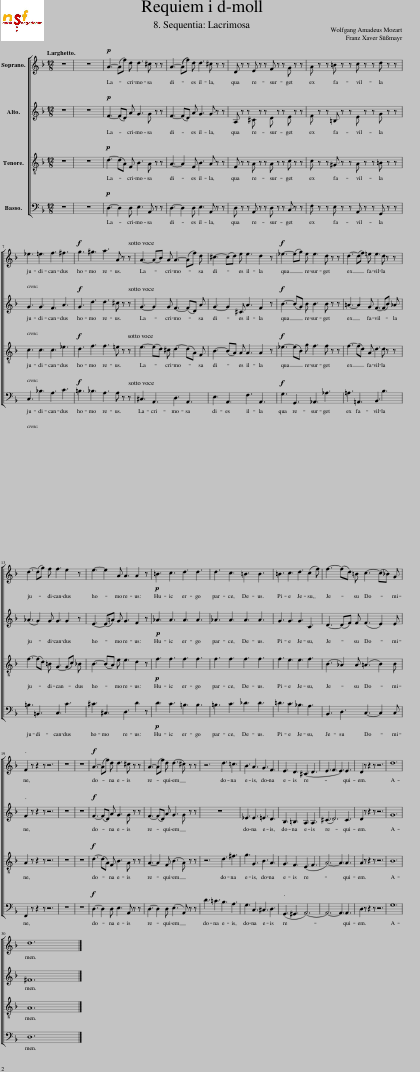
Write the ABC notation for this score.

X:1
%%score ( 1 2 ) ( 3 4 ) 5 6 { 7 8 9 } { 10 11 } 12 [ 13 14 15 16 ] 17 18
L:1/8
Q:1/4=50
M:12/8
I:linebreak $
K:F
V:1 treble transpose=-7
V:2 treble transpose="-7 "
V:3 bass
V:4 bass
V:5 treble transpose=2
V:6 bass
V:7 alto
V:8 tenor
V:9 bass
V:10 treble
V:11 treble
V:12 alto
V:13 treble
V:14 treble
V:15 treble-8
V:16 bass
V:17 bass
V:18 treble
V:1
[K:C] z12 | z12 |!p! e3- (e c') a (a3 ^g-) z z | e3- (e c') a (a3 ^g-) z z | A3 B3 c3 d3 | %5
 e3 ^f3 g3 a3 |$!<(! _b3 =b3 c'3 _b3!<)! |!f! a3 c'3 c'3 =b2 z | z12 | z12 | %10
!f! _b3- b2 b b3 a2 z | a3- (a c') b b3 a2 z |$ a3- a2 c' c'3 b2 z | b3- b2 e e3 e2 z | z12 | %15
 z12 | z12 | z2 z!p! ^f3 g3- (g =f) d |$ c6- c3 e g c' | c'3- c' a ^f g3- g =f d | %20
 c2 z z2 z z6 |!f! e3- (e c') a (a3 ^g-) z z | e3- (e c') a (a3 ^g-) z z | z6 a3 =g3 |!>(! f3 e3 d3 c3!>)! | %25
!p! B3 A3 ^G3 A3 | B3 c3 B6 |!<(! A3 ^c3 e3 g3!<)! |!f! [df]12 |$ [^ce]12 |] %30
V:2
[K:C] x12 | x12 | c3- c A e (d3 d-) x2 | c3- c A e (d3 d-) x2 | E3 ^G3 A3 B3 | %5
 c3 ^F3 B3 d3 |$ d3 d3 c3 e3 | d3 a3 a3 ^g2 x | x12 | x12 | %10
 d3- d2 d c3 c2 x | e3- e2 d c3- (c f) _e |$ _e3 d3 d3 d2 x | B3 B =e d d3 c2 x | x12 | %15
 x12 | x12 | x3 _e3 =e3 B3 |$ c3 G3 A3 c3 | c6- c3 B3 | %20
 c2 x10 | c3- c A e (d3 d-) x2 | c3- c A e (d3 d-) x2 | z12 | _B3 B3 =B3 A3 | %25
 F3 ^F3 E3 E3 | ^G3 A6 G3 | A3 =G3 E3 ^c3 | x12 |$ x12 |] %30
V:3
 z12 | z12 |!p! D3- (D A,) F, (B,3 A,-) z z | A,3- A,2 F, (B,3 A,-) z z | F,3 A,3 A,3 C3 | %5
 C3 ^G,3 A,3 =B,3 |$!<(! C3 C3 C3 _E3!<)! |!f! D3 F3 F3 =E2 z | z12 | z12 | %10
!f! B,3- B,2 B, B,3 B,2 z | F3- (F D) A, D3 D2 z |$ F3- (F D) =B, G,3- G, C _B, | B,3- (B, A, =E) E3 D2 z | z12 | %15
 z12 | z12 | z2 z!p! F3 F3 B,3 |$ A,3 _E3 D3 F3 | D3 _A,3 =A,3 B,3 | %20
 A,2 z z2 z z6 |!f! D3- (D A,) F, (B,3 A,-) z z | A,3- A,2 F, (B,3 A,-) z z | z6 D3 ^F3 |!>(! G3 G,3 B,3 A,3!>)! | %25
!p! G,3 F,3 E,3 F,3 | A,12 |!<(! A,3 ^F,3 C3 A,3!<)! |!f! [G,B,]12 |$ [D,A,]12 |] %30
V:4
 x12 | x12 | D,3- D,2 D, (E,3 A,,-) x2 | D,3- D,2 D, (E,3 A,,-) x2 | D,3 A,,3 D,3 C,3 | %5
 F,3 E,3 A,3 =G,3 |$ C,3 B,3 A,3 C3 | =B,3 _B,3 A,3 A,,2 x | x12 | x12 | %10
 G,3 G,,3 _A,,3 _A,2 x | =A,3 =A,,3 B,,3 B,2 x |$ =B,3 =B,,3 C,3 C2 x | ^C3 ^C,3 D3 D,2 x | x12 | %15
 x12 | x12 | x3 D3 C3 C,3 |$ F,3 A,,3 B,,3 C,3 | B,,3 D,3 C,3 C,,3 | %20
 F,,2 x10 | D,3- D,2 D, (E,3 A,,-) x2 | D,3- D,2 D, (E,3 A,,-) x2 | D3 =C3 B,3 A,3 | G,3 C,3 ^C,3 D,3 | %25
 G,,3 ^G,,3 A,,6- | A,,12 | D,3 D,3 ^F,3 A,3 | x12 |$ x12 |] %30
V:5
[K:Eb] z12 | z12 | z12 | z12 | z12 | %5
 z12 |$ z12 | z6!f! [G,G]2 z [G,G]2 z | z12 | z12 | %10
 z12 | z12 |$ z12 | z2 z [G,G]2 z [CG]2 z [CG]2 z | z12 | %15
 z12 | z12 | z12 |$ z12 | z12 | %20
 z6 z2 z!f! [G,G]3 | [CG]2 z z2 z z2 z [G,G]3 | [CG]2 z z2 z z2 z [G,G]3 | [CG]2 z z2 z z6 | z12 | %25
 z6!mf! [G,G]6 | [G,G]12 |!<(! [CG]2 z [CG]2 z [CG]2 z!f! [CG]2 z!<)! |!f! [Cc]12- |$ [Cc]12 |] %30
V:6
 z12 | z12 | z12 | z12 | z12 | %5
 z12 |$ z12 | z6!f! A,,2 z A,,2 z | z12 | z12 | %10
 z12 | z12 |$ z12 | z2 z!f! A,,2 z D,2 z D,2 z | z12 | %15
 z12 | z12 | z12 |$ z12 | z12 | %20
 z6 z2 z!f! A,,2 z | D,2 z z2 z z2 z A,,2 z | D,2 z z2 z z2 z A,,2 z | D,2 z z2 z z6 | z12 | %25
 z6!mf! A,,2 z z2 z | A,,2 z z2 z A,,2 z A,,2 z |!<(! D,2 z D,2 z D,2 z D,2 z!<)! |!f! !trill(!TD,12- |$ D,12!trill)! |] %30
V:7
 z12 | z12 | z12 | z12 |!p! D3 ^C3 D3 E3 | %5
 F3 =B,3 E3 =G3 |$!<(! G3 G3 F3 A3!<)! |!f! G3 d3 d3 ^c z z |!p! G3- G2 G F3- (F D) A | G3- G2 ^C A3 F2 z | %10
!f! B3- B G B B3 B z z | =A3- A2 G F3- F B _A |$ _A3 G2 G G3 G2 z | E3- E =A G G3 F2 z |!p! _A3 A3 A3 A3 | %15
 _A3 A3 A3 A3 | G3 G3 G3 C3 | D3- (D F) F (F3 E2) E |$ F12- | F6 A3 G3 | %20
 F3!f! A3!f! G3 E3 | F3- F D A G3 G z z | F3- F D A G3 G z z | z12 |!>(! _E3 E3 =E3 D3!>)! | %25
!p! B,3 =B,3 A,3 A,3 | ^C3 D6 C3 | D2 z z2 z z6 |!f! G12 |$ ^F12 |] %30
V:8
 z12 | z12 | z12 | z12 |!p! F,3 A,3 A,3 =C3 | %5
 C3 ^G,3 A,3 =B,3 |$!<(! C3 C3 C3 _E3!<)! |!f! D3 F3 F3 =E z z |!p! E3- (E D) ^C D3- (D A,) F, | B,3- (B, A,) A, A,3 A,2 z | %10
!f! _E3- E B, G F3 F z z | F3- F D A, D3 D z z |$ F3- F D =B, G,3- G, C _B, | B,3- B, A, E E3 D2 z |!p! F3 F3 F3 F3 | %15
 F3 F3 F3 F3 | F3 E3 E3 F3 | (B,3 _A,2) A, (=A,3 B,2) B, |$ F,12- | F,6 C3 B,3 | %20
 A,3!f! A,3 _B,3 ^C3 | D3- D A, F, E3 A, z z | D3- D A, F, E3 A, z z | z6 D3 ^F3 |!>(! G3 G,3 B,3 A,3!>)! | %25
!p! G,3 F,3 (E,3 F,3) | A,6- A,3 A,3 | A,2 z z2 z z6 |!f! B,12 |$ A,12 |] %30
V:9
 z12 | z12 | z12 | z12 |!p! D,3 A,,3 D,3 C,3 | %5
 F,3 E,3 A,,3 G,,3 |$!<(! C,3 _B,3 A,3 C3!<)! |!f! =B,3 _B,3 A,3 A, z z |!p! ^C,3 A,,3 D,3 A,,3 | E,3 A,,3 F,3 A,,3 | %10
!f! G,3 G,,3 _A,,3 _A,3 | =A,3 =A,,3 B,,3 B,3 |$ =B,3 =B,,3 C,3 C3 | ^C3 ^C,3 D,3 D2 z |!p! D3 C3 =B,3 B,3 | %15
 =B,3 C3 _D3 D3 | =D3 C3 _B,3 A,3 | B,,3 D,3 C,3 C,3 |$ F,,3 A,,3 B,,3 C,3 | B,,3 D,3 C,3 C,3 | %20
 F,,3!f! F,3 E,3 A,,3 | D,3- D,2 D, E,3 A,, z z | D,3- D,2 D, E,3 A,, z z | D3 =C3 B,3 A,3 |!>(! G,3 C,3 ^C,3 D,3!>)! | %25
!p! (G,,3 ^G,,3) A,,6- | A,,6- A,,3 A,,3 | D,2 z z2 z z6 |!f! G,12 |$ D,12 |] %30
V:10
!p! z (^c d) z (a b) z (d ^c) z (=c' b) | z (a d') z (b g) z (e f) z (a ^c) | z (^c d) z (a b) z (d c) z (b a) | z (^c d) z (a b) z (d c) z (b a) | z (D A,) z (E A,) z (F D) z (G =C) | %5
 z (A F) z (=B E) z (c A) z (d G) |$!<(! z (_e c) z (=e c) z (f c) z (^f A)!<)! |!f! z (g =B) z (^g _B) z (a A) z (A A,) |!p! z (E A,) z (B A) z (D A,) z (f d) | z (G B,) z (d e) z (A A,) z (^c d) | %10
!f! z (_e _E) z (g e) z (e F) z (d B) | z (d D) z (f =e) z (e F) z (d _a) |$ z (_a _A) z (g f) z (f G) z (e _b) | z (b B) z (=a g) z (g A) z (f d') |!p! z (F =B) z (F c) z (F d) z (F d) | %15
 z (F d) z (F c) z (F =B) z (F B) | z (G =B) z (G c) z (E d) z (c f) | z (d f) z (d' =b) z (c' a) z (_b g) |$ z (F f) z (F f) z (F f) z (F f) | z (F f) z (f d') z (c' a) z (b g) | %20
 z (e f) z!f! (^c' d') z (d ^c) z (a c) | z (^c d) z (a b) z (d c) z (b a) | z (^c d) z (a b) z (d c) z (b a) | z (^c d) z (b a) z (c d) z (d' =c') | z!>(! (d _e) z (b a) z (f =e) z (a d')!>)! | %25
 z!mf! (e d) z (d' f) z (^c e) z (f d') | z (e a) z (d' f) z (e a) z (^c' e) |!<(! z (^c d) z (g ^f) z (b a) z (d' =c')!<)! | z!f! (b g) z (g d) z (d B) z (B G) |$ [DA^f]12 |] %30
V:11
!p! F2 z A2 z G2 z ^c2 z | d2 z E2 z D2 z G2 z | F2 z A2 z G2 z ^c2 z | d2 z A2 z G2 z ^c2 z | D2 z ^C2 z D2 z E2 z | %5
 F2 z =B,2 z E2 z G2 z |$!<(! G2 z G2 z F2 z A2 z!<)! |!f! G2 z d2 z d2 z ^c2 z |!p! A2 z G2 z F2 z F2 z | G2 z ^C2 z D2 z F2 z | %10
!f! B2 z B2 z B2 z B2 z | =A2 z (A2 G) F2 z (B2 _A) |$ _A2 z G2 z G2 z G2 z | E2 z (=A2 G) G2 z F2 z |!p! _A2 z A2 z A2 z A2 z | %15
 _A2 z A2 z A2 z A2 z | G2 z G2 z G2 z C2 z | D2 z F2 z A,2 z B,2 z |$ A,2 z _E2 z D2 z A,2 z | B,2 z _A,2 z =A,2 z B,2 z | %20
 A,2 z!f! A2 z G2 z E2 z | F2 z A2 z G2 z ^c2 z | d2 z A2 z G2 z ^c2 z | d2 z D2 z B2 z ^F2 z |!>(! G2 z G2 z G2 z =F2 z!>)! | %25
!p! E2 z D2 z E2 z F2 z | E2 z F2 z E2 z E2 z |!<(! F2 z A2 z c2 z ^F2 z!<)! |!f! G2 z B2 z D2 z G2 z |$ [DA]12 |] %30
V:12
!p! D2 z F2 z E2 z G2 z | F2 z G,2 z A,2 z A,2 z | D2 z F2 z E2 z G2 z | F2 z F2 z E2 z G2 z | F,2 z A,2 z A,2 z C2 z | %5
 C2 z ^G,2 z A,2 z =B,2 z |$!<(! C2 z C2 z C2 z _E2 z!<)! |!f! D2 z F2 z F2 z =E2 z |!p! E2 z ^C2 z A,2 z D2 z | B,2 z A,2 z A,2 z D2 z | %10
!f! _E2 z E2 z F2 z F2 z | F2 z (D2 =E) D2 z F2 z |$ F2 z D2 z C2 z C2 z | G2 z E2 z E2 z D2 z |!p! F2 z F2 z F2 z F2 z | %15
 F2 z F2 z F2 z F2 z | F2 z E2 z E2 z F2 z | B,2 z D2 z C2 z E,2 z |$ F,2 z C2 z B,2 z _E2 z | D2 z =B,2 z C2 z =E,2 z | %20
 F,2 z!f! D2 z _B,2 z A,2 z | D2 z F2 z E2 z G2 z | F2 z F2 z E2 z G2 z | F2 z ^F2 z G2 z A,2 z |!>(! G,2 z A,2 z B,2 z A,2 z!>)! | %25
!p! B,2 z =B,2 z A,2 z A,2 z | ^C2 z D2 z D2 z C2 z |!<(! D2 z =C2 z ^F,2 z A,2 z!<)! |!f! B,2 z G2 z G,2 z B,2 z |$ A,12 |] %30
V:13
 z12 | z12 |!p! A3- (Af) d d3 ^c- z z | A3- ((Af)) d d3 ^c- z z | D- z z E- z z F- z z G- z z | %5
 A- z z =B- z z c- z z d- z z |$!<(! _e3 =e3 f3 ^f3!<)! |!f! g3 ^g3 a3 A z z | A3- (AB) A A3- (Af) d | ^c3- (cd) e e3 d2 z | %10
!f! _e3- (eg) e e3 d z z | d3- (df) =e e3 d z z |$ d3- (dg) f f3 e2 z | e3- e2 A A3 A2 z |!p! =B3 c3 d3 d3 | %15
 d3 c3 =B3 B3 | =B3 c3 d3 (c2 f) | f3- (fd) =B c3- (c_B) G |$ F2 z z2 z z6 | z12 | %20
 z12 |!f! A3- (Af) d d3 ^c- z z | A3- (Af) d (d3 ^c-) z z | z6 d3 =c3 |!>(! B3 A3 G3 F3!>)! | %25
!f! E3 D3 (^C3 D3 | E3 F3 E3) E3 | D2 z z2 z z6 |!f! d12 |$ d12 |] %30
V:14
 z12 | z12 |!p! F3- (FD) A G3 G- z z | F3- (FD) A G3 G- z z | A,- z z ^C- z z D- z z E- z z | %5
 F- z z =B,- z z E- z z G- z z |$!<(! G3 G3 F3 A3!<)! |!f! G3 d3 d3 ^c z z | G3- G2 G F3- (FD) A | G3- G2 ^C A3 F2 z | %10
!f! B3- (BG) B B3 B z z | =A3- A2 G F3- (FB) _A |$ (_A3 G2) G G3 G2 z | E3- (E=A) G G3 F2 z |!p! _A3 A3 A3 A3 | %15
 _A3 A3 A3 A3 | G3 G3 G3 C3 | D3- (DF) F (F3 E2) E |$ F2 z z2 z z6 | z12 | %20
 z12 |!f! F3- (FD) A G3 G- z z | F3- (FD) A G3 G- z z | z12 |!>(! _E3 E3 =E3 D3!>)! | %25
!f! B,3 =B,3 A,3 A,3 | (^C3 D6) C3 | D2 z z2 z z6 |!f! G12 |$ ^F12 |] %30
V:15
 z12 | z12 |!p! d3- (dA) F B3 A- z z | A3- A2 F B3 A- z z | F- z z A- z z A- z z c- z z | %5
 c- z z ^G- z z A- z z =B- z z |$!<(! c3 c3 c3 _e3!<)! |!f! d3 f3 f3 =e z z | e3- (ed) ^c d3- (dA) F | B3- (BA) A A3 A2 z | %10
!f! _e3- (eB) g f3 f z z | f3- (fd) A d3 d z z |$ f3- (fd) =B G3- (Gc) _B | B3- (BA) e e3 d2 z |!p! f3 f3 f3 f3 | %15
 f3 f3 f3 f3 | f3 e3 e3 f3 | (B3 _A2) A (=A3 B2) B |$ A2 z z2 z z6 | z12 | %20
 z12 |!f! d3- (dA) F B3 A- z z | A3- A2 F (B3 A-) z z | z6 d3 ^f3 |!>(! g3 G3 B3 A3!>)! | %25
!f! G3 F3 (E3 F3 | A6-) A3 A3 | A2 z z2 z z6 |!f! B12 |$ A12 |] %30
V:16
 z12 | z12 |!p! D,3- D,2 D, E,3 A,,- z z | D,3- D,2 D, E,3 A,,- z z | D,- z z A,,- z z D,- z z C,- z z | %5
 F,- z z E,- z z A,,- z z G,,- z z |$!<(! C,3 _B,3 A,3 C3!<)! |!f! =B,3 _B,3 A,3 A, z z | ^C,3 A,,3 D,3 A,,3 | E,3 A,,3 F,3 A,,3 | %10
!f! G,3 G,,3 _A,,3 _A,3 | =A,3 =A,,3 B,,3 B,3 |$ =B,3 =B,,3 C,3 C3 | ^C3 ^C,3 D,3 D2 z |!p! D3 C3 =B,3 B,3 | %15
 =B,3 C3 _D3 D3 | =D3 C3 _B,3 A,3 | B,,3 D,3 C,3- C,2 C, |$ F,,2 z z2 z z6 | z12 | %20
 z12 |!f! D,3- D,2 D, E,3 A,,- z z | D,3- D,2 D, (E,3 A,,-) z z | D3 =C3 B,3 A,3 |!>(! G,3 C,3 ^C,3 D,3!>)! | %25
!f! (G,,3 ^G,,3 A,,6-) | A,,6- A,,3 A,,3 | D,2 z z2 z z6 |!f! G,12 |$ D,12 |] %30
V:17
 z12 | z12 |!p! D,2 z F,2 z E,2 z A,,2 z | D,2 z F,2 z E,2 z A,,2 z | D,2 z A,,2 z D,2 z C,2 z | %5
 F,2 z E,2 z A,,2 z G,,2 z |$!<(! C,2 z _B,2 z A,2 z C2 z!<)! |!f! =B,2 z _B,2 z A,2 z A,,2 z |!p! ^C,2 z A,,2 z D,2 z A,,2 z | E,2 z A,,2 z F,2 z A,,2 z | %10
!f! G,2 z G,,2 z _A,,2 z _A,2 z | =A,2 z =A,,2 z B,,2 z B,2 z |$ =B,2 z =B,,2 z C,2 z C2 z | ^C2 z ^C,2 z D,2 z D2 z |[K:tenor]!p! D2 z C2 z =B,2 z B,2 z | %15
 =B,2 z C2 z _D2 z D2 z | =D2 z C2 z _B,2 z A,2 z |[K:bass]!p! B,,2 z D,2 z C,2 z C,2 z |$ F,,2 z A,,2 z B,,2 z C,2 z | B,,2 z D,2 z C,2 z C,2 z | %20
 F,2 z!f! F,2 z E,2 z A,,2 z | D,2 z F,2 z E,2 z A,,2 z | D,2 z F,2 z E,2 z A,,2 z | D,2 z ^F,2 z G,2 z D,2 z |!>(! _E,2 z C,2 z ^C,2 z D,2 z!>)! | %25
!p! G,,2 z ^G,,2 z A,,2 z A,,2 z | A,,2 z A,,2 z A,,2 z A,,2 z |!<(! D,2 z D,2 z D,2 z D,2 z!<)! |!f! G,2 z D,2 z B,,2 z G,,2 z |$ D,12 |] %30
V:18
 x12 | x12 |!p! x2 x x2 x x2 x x2 x | x2 x x2 x x2 x x2 x | x2 x x2 x x2 x x2 x | %5
 x2 x x2 x x2 x x2 x |$!<(! x2 x x2 x x2 x x2 x!<)! |!f! x2 x x2 x x2 x x2 x |!p! x2 x x2 x x2 x x2 x | x2 x x2 x x2 x x2 x | %10
!f! x2 x x2 x x2 x x2 x | x2 x x2 x x2 x x2 x |$ x2 x x2 x x2 x x2 x | x2 x x2 x x2 x x2 x |!p! x2 x x2 x x2 x x2 x | %15
 x2 x x2 x x2 x x2 x | x2 x x2 x x2 x x2 x | x2 x x2 x x2 x x2 x |$ x2 x x2 x x2 x x2 x | x2 x x2 x x2 x x2 x | %20
 x2 x!f! x2 x x2 x x2 x | x2 x x2 x x2 x x2 x | x2 x x2 x x2 x x2 x | x2 x x2 x x2 x x2 x |!>(! x2 x x2 x x2 x!p! x2 x!>)! | %25
!p! x2 x x2 x x2 x x2 x | x2 x x2 x x2 x x2 x |!<(! x2 x x2 x x2 x x2 x!<)! |!f! x2 x x2 x x2 x x2 x |$ x12 |] %30
